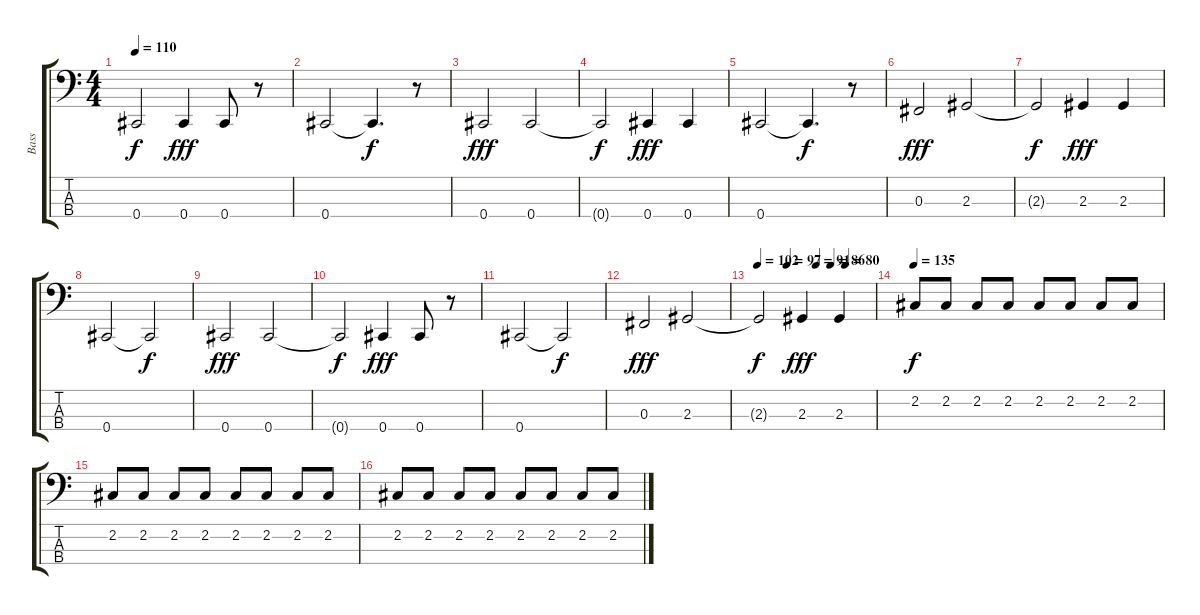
\track ("Bass" "Bass") {instrument electricbasspick}
\staff {score tabs}
\tuning (E2 B1 Gb1 Db1) {hide}
\ts (4 4)
\tempo 110
\clef f4
\ks c
0.4{t}.2{dy f} 0.4.4{dy fff} 0.4.8 r.8 |
0.4.2 0.4{t}.4{d dy f} r.8 |
0.4.2{dy fff} 0.4.2 |
0.4{t}.2{dy f} 0.4.4{dy fff} 0.4.4 |
0.4.2 0.4{t}.4{d dy f} r.8 |
0.3.2{dy fff} 2.3.2 |
2.3{t}.2{dy f} 2.3.4{dy fff} 2.3.4 |
0.4.2 0.4{t}.2{dy f} |
0.4.2{dy fff} 0.4.2 |
0.4{t}.2{dy f} 0.4.4{dy fff} 0.4.8 r.8 |
0.4.2 0.4{t}.2{dy f} |
0.3.2{dy fff} 2.3.2 |
\tempo 102
\tempo (97 0.25)
\tempo (91 0.5)
\tempo (86 0.625)
\tempo (80 0.75)
2.3{t}.2{dy f} 2.3.4{dy fff} 2.3.4 |
\tempo 135
2.2.8{dy f} 2.2.8 2.2.8 2.2.8 2.2.8 2.2.8 2.2.8 2.2.8 |
2.2.8 2.2.8 2.2.8 2.2.8 2.2.8 2.2.8 2.2.8 2.2.8 |
2.2.8 2.2.8 2.2.8 2.2.8 2.2.8 2.2.8 2.2.8 2.2.8
